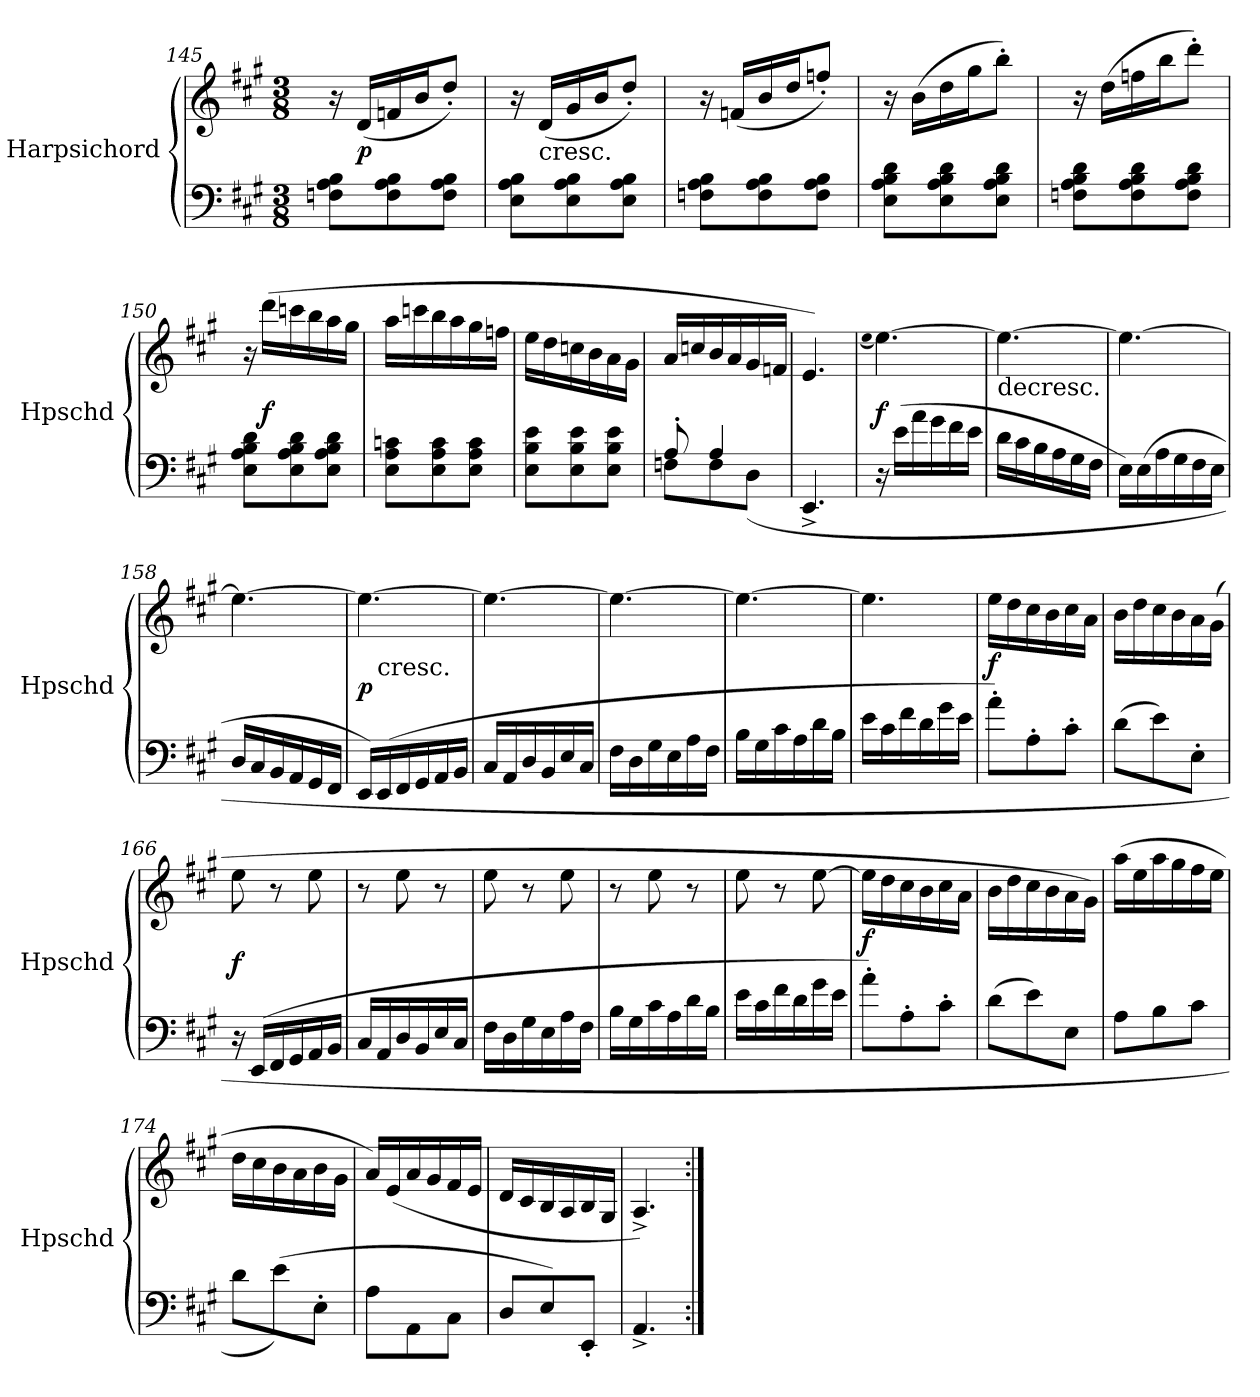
**kern	**kern	**dynam
*part1	*part1	*part1
*staff2	*staff1	*staff1/2
*I"Harpsichord	*	*
*I'Hpschd	*	*
*clefF4	*clefG2	*
*k[f#c#g#]	*k[f#c#g#]	*
*A:	*A:	*
*M3/8	*M3/8	*
=145	=145	=145
8Fn\ 8A\ 8B\L	16r	.
.	(16d/LL	p
8F\ 8A\ 8B\	16fn/	.
.	16b/J	.
8F\ 8A\ 8B\J	8dd'/J)	.
=146	=146	=146
8E\ 8A\ 8B\L	16r	.
!	!LO:TX:c:t=cresc.	!
.	(16d/LL	.
8E\ 8A\ 8B\	16g#/	.
.	16b/J	.
8E\ 8A\ 8B\J	8dd'/J)	.
=147	=147	=147
8Fn\ 8A\ 8B\L	16r	.
.	(16fn/LL	.
8F\ 8A\ 8B\	16b/	.
.	16dd/J	.
8F\ 8A\ 8B\J	8ffn'/J)	.
=148	=148	=148
8E\ 8A\ 8B\ 8d\L	16r	.
.	(16b\LL	.
8E\ 8A\ 8B\ 8d\	16dd\	.
.	16gg#\J	.
8E\ 8A\ 8B\ 8d\J	8bb'\J)	.
=149	=149	=149
8Fn\ 8A\ 8B\ 8d\L	16r	.
.	(16dd\LL	.
8F\ 8A\ 8B\ 8d\	16ffn\	.
.	16bb\J	.
8F\ 8A\ 8B\ 8d\J	8ddd'\J)	.
=150	=150	=150
8E\ 8A\ 8B\ 8d\L	16r	.
.	(16ddd\LL	f
8E\ 8A\ 8B\ 8d\	16cccn\	.
.	16bb\	.
8E\ 8A\ 8B\ 8d\J	16aa\	.
.	16gg#\JJ	.
=151	=151	=151
8E\ 8A\ 8cn\L	16aa\LL	.
.	16cccn\	.
8E\ 8A\ 8c\	16bb\	.
.	16aa\	.
8E\ 8A\ 8c\J	16gg#\	.
.	16ffn\JJ	.
=152	=152	=152
8E\ 8B\ 8e\L	16ee\LL	.
.	16dd\	.
8E\ 8B\ 8e\	16ccn\	.
.	16b\	.
8E\ 8B\ 8e\J	16a\	.
.	16g#\JJ	.
=153	=153	=153
*^	*	*
8A'/	8Fn\L	16a/LL	.
.	.	16ccn/	.
4A/	8F\	16b/	.
.	.	16a/	.
.	(8D\J	16g#/	.
.	.	16fn/JJ	.
*v	*v	*	*
=154	=154	=154
4.EE^/	4.e/)	.
=155	=155	=155
.	(qee	.
16r	[4.ee\)	f
(16e\LL	.	.
16a\	.	.
16g#\	.	.
16f#\	.	.
16e\JJ	.	.
=156	=156	=156
!	!LO:TX:c:t=decresc.	!
16d\LL	4.ee\_	.
16c#\	.	.
16B\	.	.
16A\	.	.
16G#\	.	.
16F#\JJ	.	.
=157	=157	=157
16E\LL)	4.ee\_	.
(16E\	.	.
16A\	.	.
16G#\	.	.
16F#\	.	.
16E\JJ	.	.
=158	=158	=158
16D/LL	4.ee\_	.
16C#/	.	.
16BB/	.	.
16AA/	.	.
16GG#/	.	.
16FF#/JJ	.	.
=159	=159	=159
*	*^	*
16EE/LL)	4.ee\_	16ryy	p
!	!	!LO:TX:c:t=cresc.	!
(16EE/	.	4ryy	.
16FF#/	.	.	.
16GG#/	.	.	.
16AA/	.	.	.
16BB/JJ	.	16ryy	.
*	*v	*v	*
=160	=160	=160
16C#/LL	4.ee\_	.
16AA/	.	.
16D/	.	.
16BB/	.	.
16E/	.	.
16C#/JJ	.	.
=161	=161	=161
16F#\LL	4.ee\_	.
16D\	.	.
16G#\	.	.
16E\	.	.
16A\	.	.
16F#\JJ	.	.
=162	=162	=162
16B\LL	4.ee\_	.
16G#\	.	.
16c#\	.	.
16A\	.	.
16d\	.	.
16B\JJ	.	.
=163	=163	=163
16e\LL	4.ee\]	.
16c#\	.	.
16f#\	.	.
16d\	.	.
16g#\	.	.
16e\JJ	.	.
=164	=164	=164
8a'\L)	16ee\LL	f
.	16dd\	.
8A'\	16cc#\	.
.	16b\	.
8c#'\J	16cc#\	.
.	16a\JJ	.
=165	=165	=165
(8d\L	16b\LL	.
.	16dd\	.
8e\)	16cc#\	.
.	16b\	.
8E'\J	16a\	.
.	(16g#\JJ	.
=166	=166	=166
16r	8ee\	f
(16EE/LL	.	.
16FF#/	8r	.
16GG#/	.	.
16AA/	8ee\	.
16BB/JJ	.	.
=167	=167	=167
16C#/LL	8r	.
16AA/	.	.
16D/	8ee\	.
16BB/	.	.
16E/	8r	.
16C#/JJ	.	.
=168	=168	=168
16F#\LL	8ee\	.
16D\	.	.
16G#\	8r	.
16E\	.	.
16A\	8ee\	.
16F#\JJ	.	.
=169	=169	=169
16B\LL	8r	.
16G#\	.	.
16c#\	8ee\	.
16A\	.	.
16d\	8r	.
16B\JJ	.	.
=170	=170	=170
16e\LL	8ee\	.
16c#\	.	.
16f#\	8r	.
16d\	.	.
16g#\	[8ee\	.
16e\JJ	.	.
=171	=171	=171
8a'\L)	16ee\LL]	f
.	16dd\	.
8A'\	16cc#\	.
.	16b\	.
8c#'\J	16cc#\	.
.	16a\JJ	.
=172	=172	=172
(8d\L	16b\LL	.
.	16dd\	.
8e\)	16cc#\	.
.	16b\	.
8E\J	16a\	.
.	16g#\JJ)	.
=173	=173	=173
8A\L	(16aa\LL	.
.	16ee\	.
8B\	16aa\	.
.	16gg#\	.
8c#\J	16ff#\	.
.	16ee\JJ	.
=174	=174	=174
8d\L	16dd\LL	.
.	16cc#\	.
(8e\)	16b\	.
.	16a\	.
8E'\J	16b\	.
.	16g#\JJ	.
=175	=175	=175
8A\L	16a/LL)	.
.	(16e/	.
8AA\	16a/	.
.	16g#/	.
8C#\J	16f#/	.
.	16e/JJ	.
=176	=176	=176
8D/L	16d/LL	.
.	16c#/	.
8E/)	16B/	.
.	16A/	.
8EE'/J	16B/	.
.	16G#/JJ	.
=177	=177	=177
4.AA^/	4.A^/)	.
=:|!	=:|!	=:|!
*-	*-	*-
